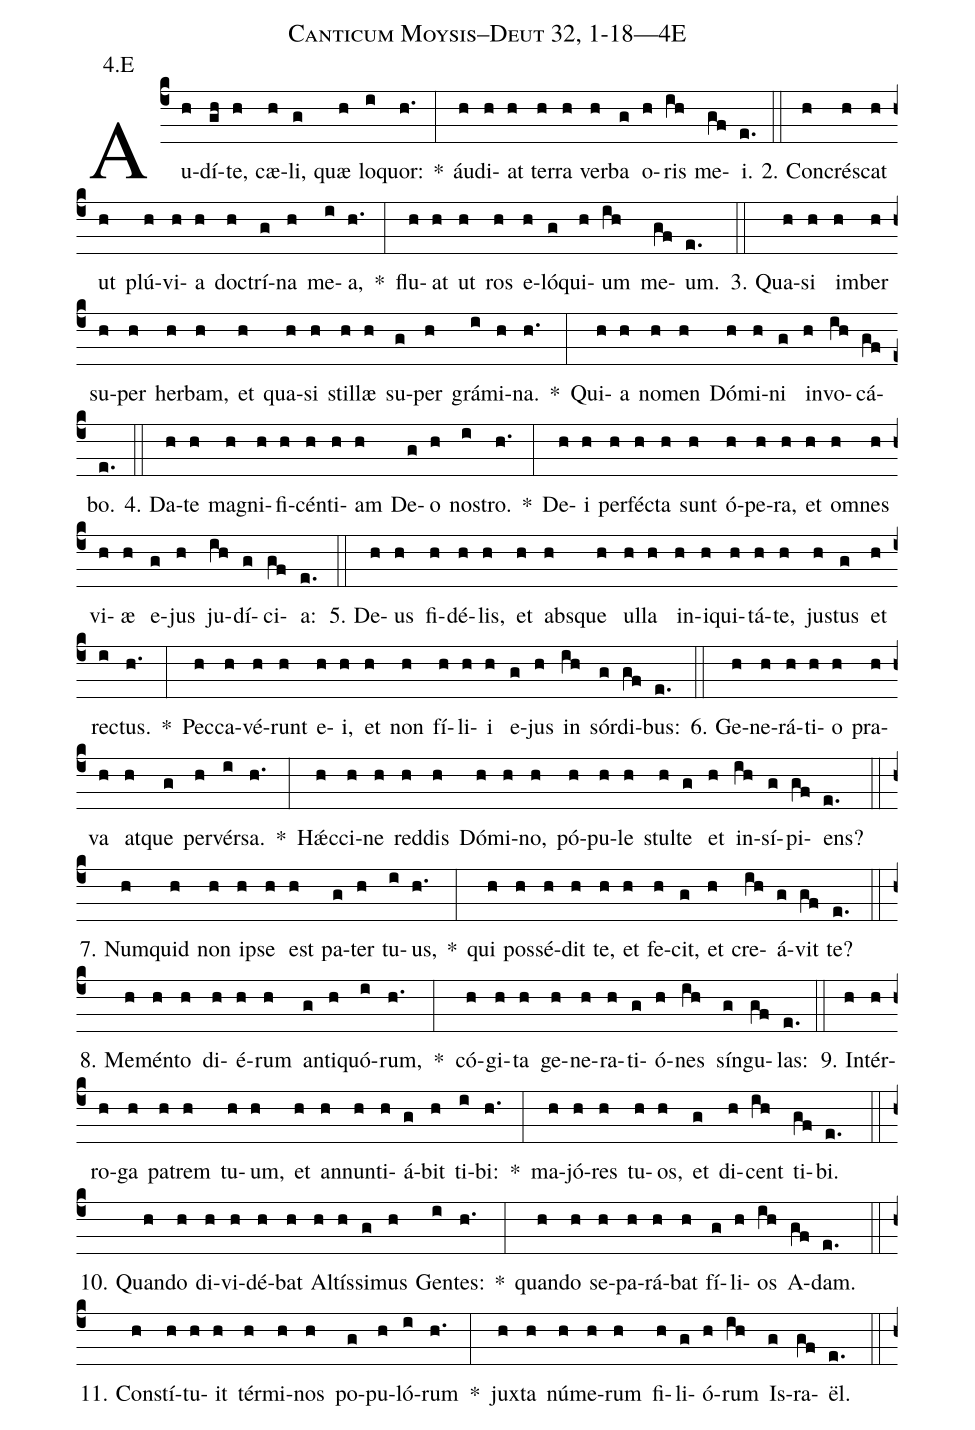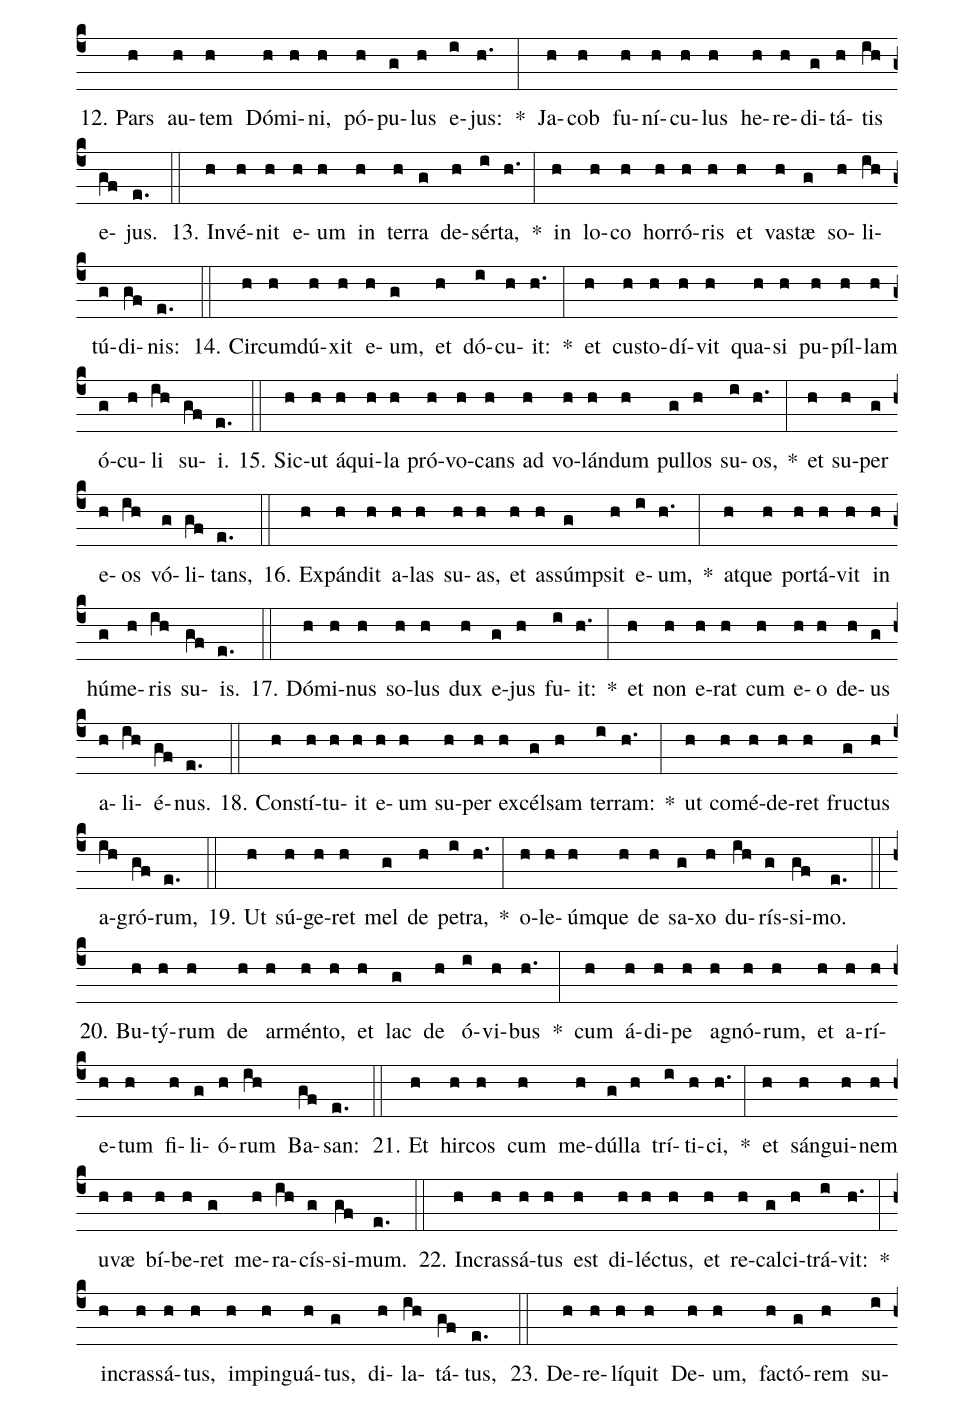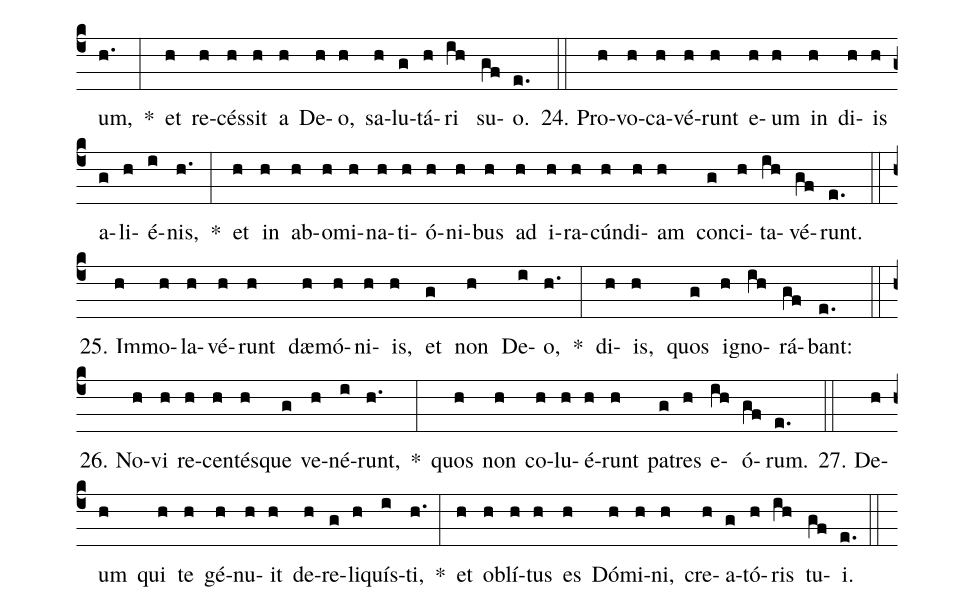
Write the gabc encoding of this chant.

name: Canticum Moysis--Deut 32, 1-18---4E;
annotation: 4.E;
%%
(c4)Au(h)dí(gh)te,(h) cæ(h)li,(g) quæ(h) lo(i)quor:(h.) *(:) áu(h)di(h)at(h) ter(h)ra(h) ver(h)ba(g) o(h)ris(ih) me(gf)i.(e.) (::)
2. Con(h)crés(h)cat(h) ut(h) plú(h)vi(h)a(h) doc(h)trí(g)na(h) me(i)a,(h.) *(:) flu(h)at(h) ut(h) ros(h) e(h)ló(g)qui(h)um(ih) me(gf)um.(e.) (::)
3. Qua(h)si(h) im(h)ber(h) su(h)per(h) her(h)bam,(h) et(h) qua(h)si(h) stil(h)læ(h) su(g)per(h) grá(i)mi(h)na.(h.) *(:) Qui(h)a(h) no(h)men(h) Dó(h)mi(h)ni(g) in(h)vo(ih)cá(gf)bo.(e.) (::)
4. Da(h)te(h) ma(h)gni(h)fi(h)cén(h)ti(h)am(h) De(g)o(h) nos(i)tro.(h.) *(:) De(h)i(h) per(h)féc(h)ta(h) sunt(h) ó(h)pe(h)ra,(h) et(h) om(h)nes(h) vi(h)æ(h) e(g)jus(h) ju(ih)dí(g)ci(gf)a:(e.) (::)
5. De(h)us(h) fi(h)dé(h)lis,(h) et(h) abs(h)que(h) ul(h)la(h) in(h)i(h)qui(h)tá(h)te,(h) jus(h)tus(g) et(h) rec(i)tus.(h.) *(:) Pec(h)ca(h)vé(h)runt(h) e(h)i,(h) et(h) non(h) fí(h)li(h)i(h) e(g)jus(h) in(ih) sór(g)di(gf)bus:(e.) (::)
6. Ge(h)ne(h)rá(h)ti(h)o(h) pra(h)va(h) at(h)que(g) per(h)vér(i)sa.(h.) *(:) Hǽc(h)ci(h)ne(h) red(h)dis(h) Dó(h)mi(h)no,(h) pó(h)pu(h)le(h) stul(h)te(g) et(h) in(ih)sí(g)pi(gf)ens?(e.) (::)
7. Num(h)quid(h) non(h) ip(h)se(h) est(h) pa(g)ter(h) tu(i)us,(h.) *(:) qui(h) pos(h)sé(h)dit(h) te,(h) et(h) fe(h)cit,(g) et(h) cre(ih)á(g)vit(gf) te?(e.) (::)
8. Me(h)mén(h)to(h) di(h)é(h)rum(h) an(g)ti(h)quó(i)rum,(h.) *(:) có(h)gi(h)ta(h) ge(h)ne(h)ra(h)ti(g)ó(h)nes(ih) sín(g)gu(gf)las:(e.) (::)
9. In(h)tér(h)ro(h)ga(h) pa(h)trem(h) tu(h)um,(h) et(h) an(h)nun(h)ti(h)á(g)bit(h) ti(i)bi:(h.) *(:) ma(h)jó(h)res(h) tu(h)os,(h) et(g) di(h)cent(ih) ti(gf)bi.(e.) (::)
10. Quan(h)do(h) di(h)vi(h)dé(h)bat(h) Al(h)tís(h)si(g)mus(h) Gen(i)tes:(h.) *(:) quan(h)do(h) se(h)pa(h)rá(h)bat(h) fí(g)li(h)os(ih) A(gf)dam.(e.) (::)
11. Con(h)stí(h)tu(h)it(h) tér(h)mi(h)nos(h) po(g)pu(h)ló(i)rum(h.) *(:) jux(h)ta(h) nú(h)me(h)rum(h) fi(h)li(g)ó(h)rum(ih) Is(g)ra(gf)ël.(e.) (::)
12. Pars(h) au(h)tem(h) Dó(h)mi(h)ni,(h) pó(h)pu(g)lus(h) e(i)jus:(h.) *(:) Ja(h)cob(h) fu(h)ní(h)cu(h)lus(h) he(h)re(h)di(g)tá(h)tis(ih) e(gf)jus.(e.) (::)
13. In(h)vé(h)nit(h) e(h)um(h) in(h) ter(h)ra(g) de(h)sér(i)ta,(h.) *(:) in(h) lo(h)co(h) hor(h)ró(h)ris(h) et(h) vas(h)tæ(g) so(h)li(ih)tú(g)di(gf)nis:(e.) (::)
14. Cir(h)cum(h)dú(h)xit(h) e(h)um,(g) et(h) dó(i)cu(h)it:(h.) *(:) et(h) cus(h)to(h)dí(h)vit(h) qua(h)si(h) pu(h)píl(h)lam(h) ó(g)cu(h)li(ih) su(gf)i.(e.) (::)
15. Sic(h)ut(h) á(h)qui(h)la(h) pró(h)vo(h)cans(h) ad(h) vo(h)lán(h)dum(h) pul(g)los(h) su(i)os,(h.) *(:) et(h) su(h)per(g) e(h)os(ih) vó(g)li(gf)tans,(e.) (::)
16. Ex(h)pán(h)dit(h) a(h)las(h) su(h)as,(h) et(h) as(h)súmp(g)sit(h) e(i)um,(h.) *(:) at(h)que(h) por(h)tá(h)vit(h) in(h) hú(g)me(h)ris(ih) su(gf)is.(e.) (::)
17. Dó(h)mi(h)nus(h) so(h)lus(h) dux(h) e(g)jus(h) fu(i)it:(h.) *(:) et(h) non(h) e(h)rat(h) cum(h) e(h)o(h) de(h)us(g) a(h)li(ih)é(gf)nus.(e.) (::)
18. Con(h)stí(h)tu(h)it(h) e(h)um(h) su(h)per(h) ex(h)cél(g)sam(h) ter(i)ram:(h.) *(:) ut(h) com(h)é(h)de(h)ret(h) fruc(g)tus(h) a(ih)gró(gf)rum,(e.) (::)
19. Ut(h) sú(h)ge(h)ret(h) mel(g) de(h) pe(i)tra,(h.) *(:) o(h)le(h)úm(h)que(h) de(h) sa(g)xo(h) du(ih)rís(g)si(gf)mo.(e.) (::)
20. Bu(h)tý(h)rum(h) de(h) ar(h)mén(h)to,(h) et(h) lac(g) de(h) ó(i)vi(h)bus(h.) *(:) cum(h) á(h)di(h)pe(h) a(h)gnó(h)rum,(h) et(h) a(h)rí(h)e(h)tum(h) fi(h)li(g)ó(h)rum(ih) Ba(gf)san:(e.) (::)
21. Et(h) hir(h)cos(h) cum(h) me(h)dúl(g)la(h) trí(i)ti(h)ci,(h.) *(:) et(h) sán(h)gui(h)nem(h) u(h)væ(h) bí(h)be(h)ret(g) me(h)ra(ih)cís(g)si(gf)mum.(e.) (::)
22. In(h)cras(h)sá(h)tus(h) est(h) di(h)léc(h)tus,(h) et(h) re(h)cal(g)ci(h)trá(i)vit:(h.) *(:) in(h)cras(h)sá(h)tus,(h) im(h)pin(h)guá(h)tus,(g) di(h)la(ih)tá(gf)tus,(e.) (::)
23. De(h)re(h)lí(h)quit(h) De(h)um,(h) fac(h)tó(g)rem(h) su(i)um,(h.) *(:) et(h) re(h)cés(h)sit(h) a(h) De(h)o,(h) sa(h)lu(g)tá(h)ri(ih) su(gf)o.(e.) (::)
24. Pro(h)vo(h)ca(h)vé(h)runt(h) e(h)um(h) in(h) di(h)is(h) a(g)li(h)é(i)nis,(h.) *(:) et(h) in(h) ab(h)o(h)mi(h)na(h)ti(h)ó(h)ni(h)bus(h) ad(h) i(h)ra(h)cún(h)di(h)am(h) con(g)ci(h)ta(ih)vé(gf)runt.(e.) (::)
25. Im(h)mo(h)la(h)vé(h)runt(h) dæ(h)mó(h)ni(h)is,(h) et(g) non(h) De(i)o,(h.) *(:) di(h)is,(h) quos(g) i(h)gno(ih)rá(gf)bant:(e.) (::)
26. No(h)vi(h) re(h)cen(h)tés(h)que(g) ve(h)né(i)runt,(h.) *(:) quos(h) non(h) co(h)lu(h)é(h)runt(h) pa(g)tres(h) e(ih)ó(gf)rum.(e.) (::)
27. De(h)um(h) qui(h) te(h) gé(h)nu(h)it(h) de(h)re(g)li(h)quís(i)ti,(h.) *(:) et(h) ob(h)lí(h)tus(h) es(h) Dó(h)mi(h)ni,(h) cre(h)a(g)tó(h)ris(ih) tu(gf)i.(e.) (::)
